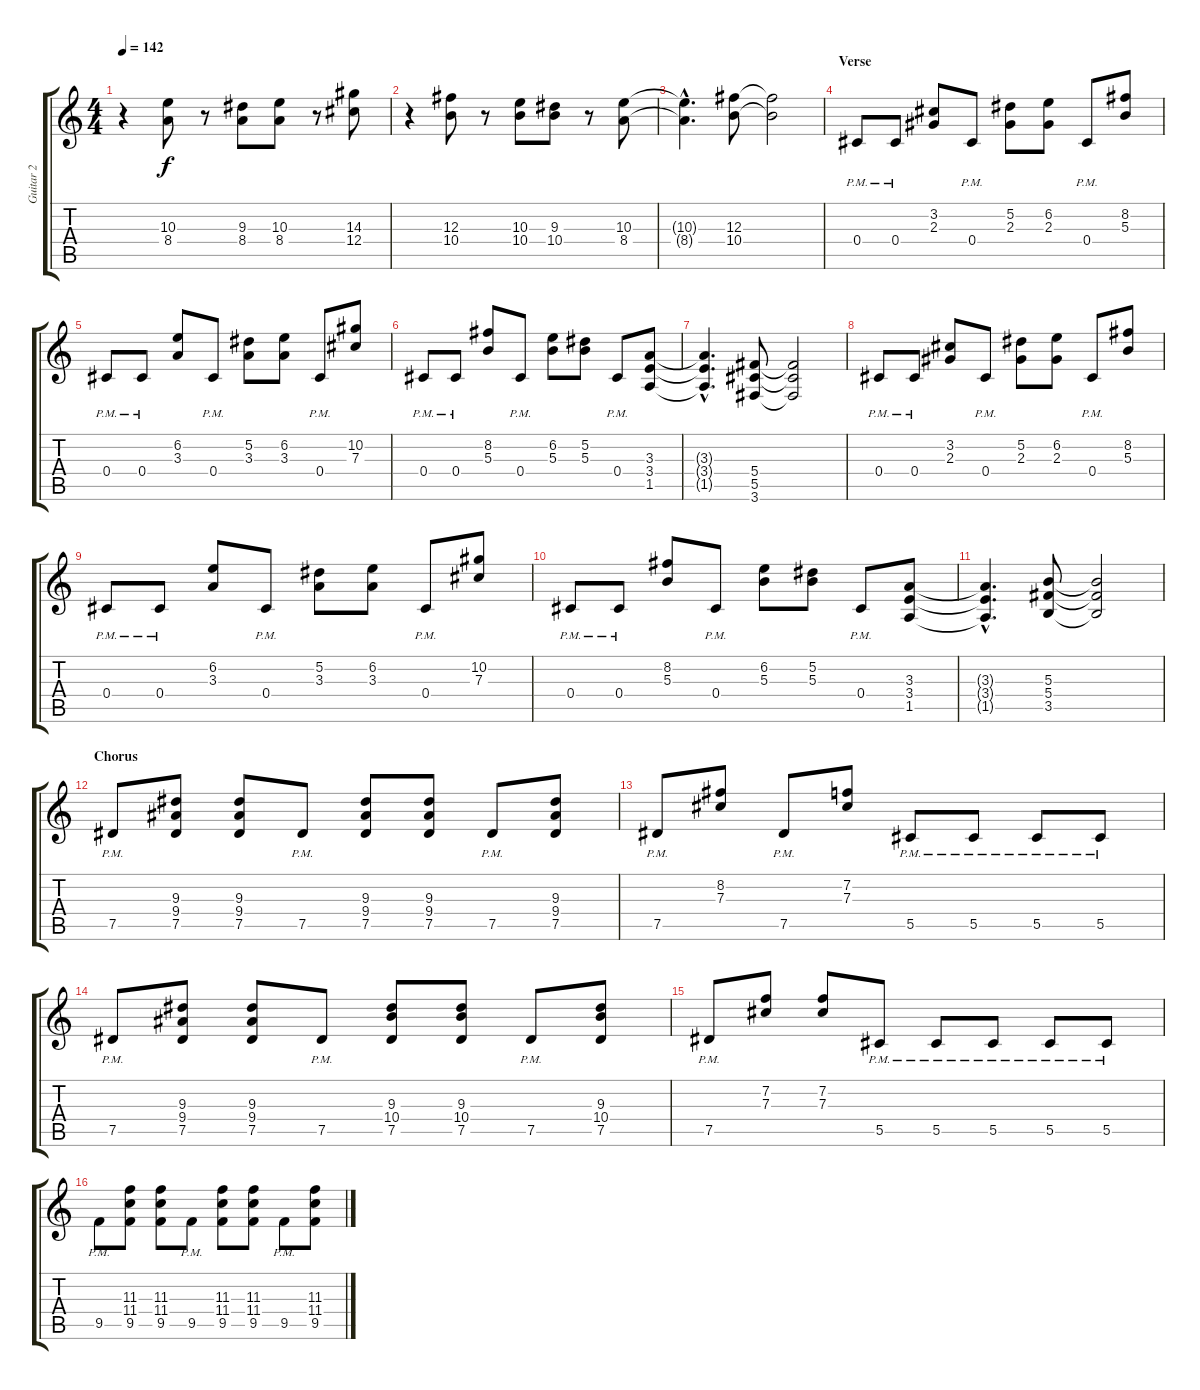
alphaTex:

\track ("Guitar 2" "Guitar 2") {instrument distortionguitar}
\staff {score tabs}
\tuning (Eb4 Bb3 Gb3 Db3 Ab2 Eb2) {hide}
\ts (4 4)
\tempo 142
\clef g2
\ks c
r.4{dy f} (10.3 8.4).8 r.8 (9.3 8.4).8 (10.3 8.4).8 r.8 (14.3 12.4).8 |
r.4 (12.3 10.4).8 r.8 (10.3 10.4).8 (9.3 10.4).8 r.8 (10.3 8.4).8 |
(10.3{hac t} 8.4{hac t}).4{d} (12.3 10.4).8 (12.3{t} 10.4{t}).2 |
\section ("" "Verse")
0.4{pm}.8 0.4{pm}.8 (3.2 2.3).8 0.4{pm}.8 (5.2 2.3).8 (6.2 2.3).8 0.4{pm}.8 (8.2 5.3).8 |
0.4{pm}.8 0.4{pm}.8 (6.2 3.3).8 0.4{pm}.8 (5.2 3.3).8 (6.2 3.3).8 0.4{pm}.8 (10.2 7.3).8 |
0.4{pm}.8 0.4{pm}.8 (8.2 5.3).8 0.4{pm}.8 (6.2 5.3).8 (5.2 5.3).8 0.4{pm}.8 (3.3 3.4 1.5).8 |
(3.3{hac t} 3.4{hac t} 1.5{hac t}).4{d} (5.4 5.5 3.6).8 (5.4{t} 5.5{t} 3.6{t}).2 |
0.4{pm}.8 0.4{pm}.8 (3.2 2.3).8 0.4{pm}.8 (5.2 2.3).8 (6.2 2.3).8 0.4{pm}.8 (8.2 5.3).8 |
0.4{pm}.8 0.4{pm}.8 (6.2 3.3).8 0.4{pm}.8 (5.2 3.3).8 (6.2 3.3).8 0.4{pm}.8 (10.2 7.3).8 |
0.4{pm}.8 0.4{pm}.8 (8.2 5.3).8 0.4{pm}.8 (6.2 5.3).8 (5.2 5.3).8 0.4{pm}.8 (3.3 3.4 1.5).8 |
(3.3{hac t} 3.4{hac t} 1.5{hac t}).4{d} (5.3 5.4 3.5).8 (5.3{t} 5.4{t} 3.5{t}).2 |
\section ("" "Chorus")
7.5{pm}.8 (9.3 9.4 7.5).8 (9.3 9.4 7.5).8 7.5{pm}.8 (9.3 9.4 7.5).8 (9.3 9.4 7.5).8 7.5{pm}.8 (9.3 9.4 7.5).8 |
7.5{pm}.8 (8.2 7.3).8 7.5{pm}.8 (7.2 7.3).8 5.5{pm}.8 5.5{pm}.8 5.5{pm}.8 5.5{pm}.8 |
7.5{pm}.8 (9.3 9.4 7.5).8 (9.3 9.4 7.5).8 7.5{pm}.8 (9.3 10.4 7.5).8 (9.3 10.4 7.5).8 7.5{pm}.8 (9.3 10.4 7.5).8 |
7.5{pm}.8 (7.2 7.3).8 (7.2 7.3).8 5.5{pm}.8 5.5{pm}.8 5.5{pm}.8 5.5{pm}.8 5.5{pm}.8 |
9.5{pm}.8 (11.3 11.4 9.5).8 (11.3 11.4 9.5).8 9.5{pm}.8 (11.3 11.4 9.5).8 (11.3 11.4 9.5).8 9.5{pm}.8 (11.3 11.4 9.5).8
